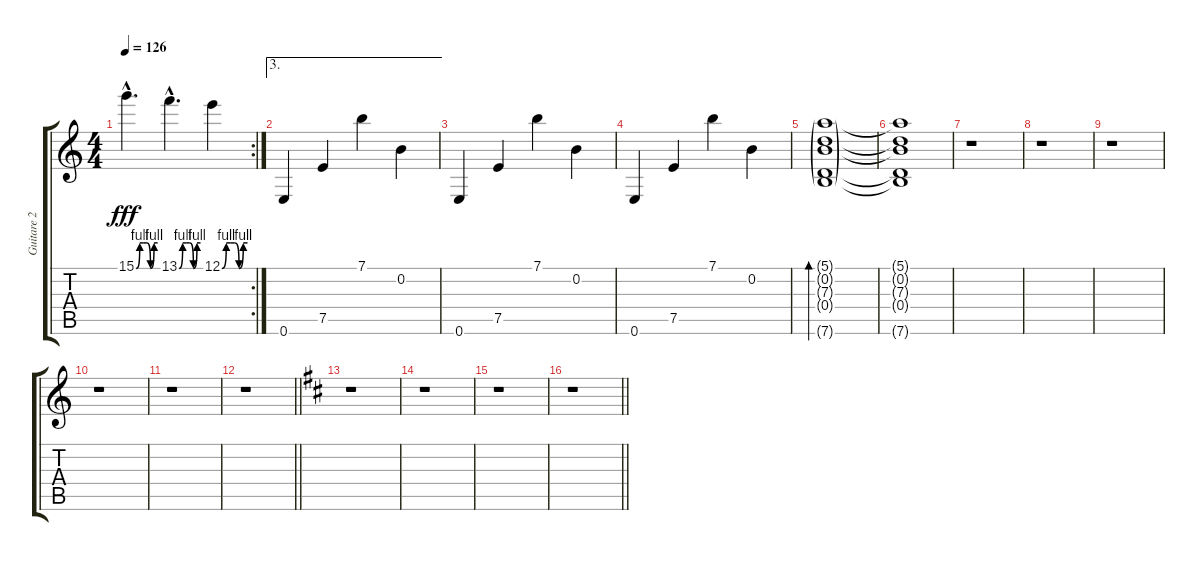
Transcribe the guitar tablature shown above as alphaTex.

\track ("Guitare 2" "Guitare 2") {instrument distortionguitar}
\staff {score tabs}
\tuning (E4 B3 G3 D3 A2 E2) {hide}
\rc 2
\ts (4 4)
\tempo 126
\clef g2
\ks c
15.1{be (custom 0 0 10 4 20 4 30 4 40 0 50 4 60 4) hac}.4{d dy fff} 13.1{be (custom 0 0 10 4 20 4 30 4 40 0 50 4 60 4) hac}.4{d} 12.1{be (custom 0 0 10 4 20 4 30 4 40 0 50 4 60 4)}.4 |
\ae 3
0.6.4 7.5.4 7.1.4 0.2.4 |
0.6.4 7.5.4 7.1.4 0.2.4 |
0.6.4 7.5.4 7.1.4 0.2.4 |
(5.1{g} 0.2{g} 7.3{g} 0.4{g} 7.6{g}).1{bd 60} |
(5.1{t} 0.2{t} 7.3{t} 0.4{t} 7.6{t}).1 |
r.1 |
r.1 |
r.1 |
r.1 |
r.1 |
\barLineRight lightlight
r.1 |
\ks d
r.1 |
r.1 |
r.1 |
\barLineRight lightlight
r.1
